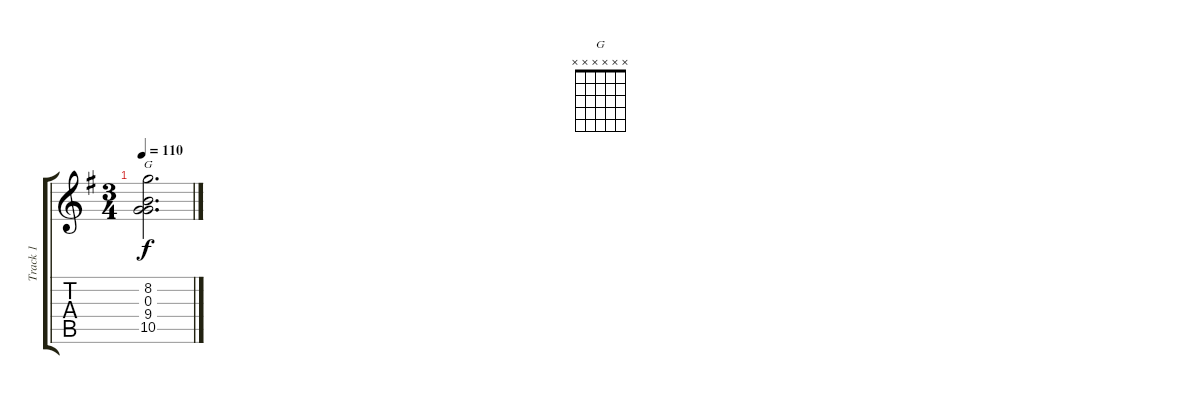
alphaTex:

\track ("Track 1" "Track 1") {instrument electricguitarjazz}
\staff {score tabs}
\tuning (E4 B3 G3 D3 A2 E2) {hide}
\chord ("G" x x x x x x)
\ts (3 4)
\tempo 110
\clef g2
\ks g
(8.2 0.3 9.4 10.5).2{d ch "G" dy f}
